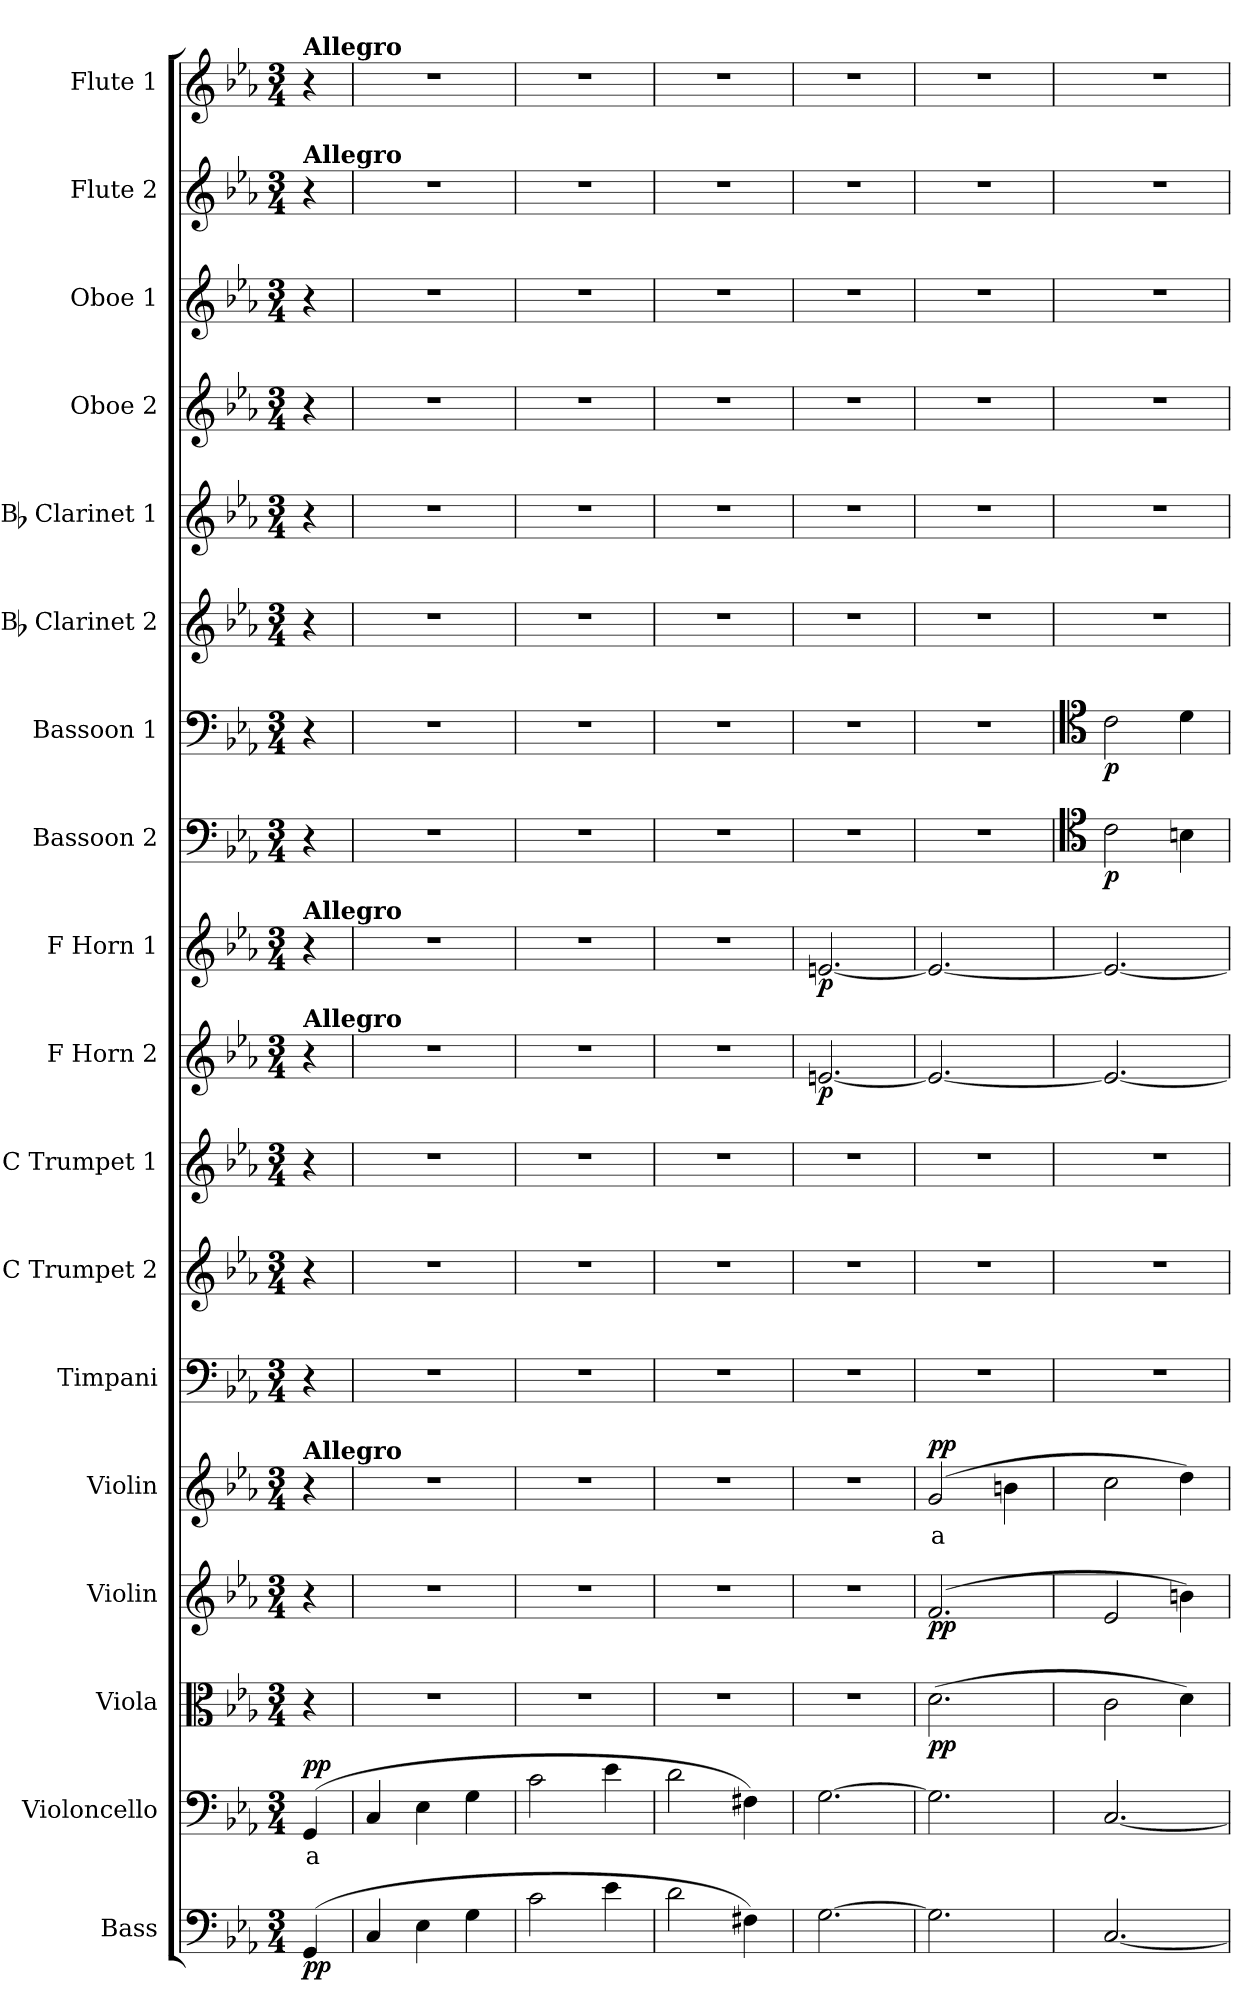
**kern	**dynam	**kern	**text	**dynam	**kern	**dynam	**kern	**dynam	**kern	**text	**dynam	**kern	**kern	**kern	**kern	**dynam	**kern	**dynam	**kern	**dynam	**kern	**dynam	**kern	**kern	**kern	**kern	**kern	**kern
*part18	*part18	*part17	*part17	*part17	*part16	*part16	*part15	*part15	*part14	*part14	*part14	*part13	*part12	*part11	*part10	*part10	*part9	*part9	*part8	*part8	*part7	*part7	*part6	*part5	*part4	*part3	*part2	*part1
*staff18	*staff18	*staff17	*staff17	*staff17	*staff16	*staff16	*staff15	*staff15	*staff14	*staff14	*staff14	*staff13	*staff12	*staff11	*staff10	*staff10	*staff9	*staff9	*staff8	*staff8	*staff7	*staff7	*staff6	*staff5	*staff4	*staff3	*staff2	*staff1
*I"Bass	*	*I"Violoncello	*	*	*I"Viola	*	*I"Violin	*	*I"Violin	*	*	*I"Timpani	*I"C Trumpet 2	*I"C Trumpet 1	*I"F Horn 2	*	*I"F Horn 1	*	*I"Bassoon 2	*	*I"Bassoon 1	*	*I"Bb Clarinet 2	*I"Bb Clarinet 1	*I"Oboe 2	*I"Oboe 1	*I"Flute 2	*I"Flute 1
*I'B	*	*I'Vc	*	*	*I'Vla	*	*I'Vln	*	*I'Vln	*	*	*I'Timp	*I'Tpt 2	*I'Tpt 1	*I'Hn 2	*	*I'Hn 1	*	*I'Bsn 2	*	*I'Bsn 1	*	*I'Cl 2	*I'Cl 1	*I'Ob 2	*I'Ob 1	*I'Fl 2	*I'Fl 1
*clefF4	*	*clefF4	*	*	*clefC3	*	*clefG2	*	*clefG2	*	*	*clefF4	*clefG2	*clefG2	*clefG2	*	*clefG2	*	*clefF4	*	*clefF4	*	*clefG2	*clefG2	*clefG2	*clefG2	*clefG2	*clefG2
*ITrd7c12	*	*	*	*	*	*	*	*	*	*	*	*	*	*	*ITrd4c7	*	*ITrd4c7	*	*	*	*	*	*ITrd1c2	*ITrd1c2	*	*	*	*
*k[b-e-a-]	*	*k[b-e-a-]	*	*	*k[b-e-a-]	*	*k[b-e-a-]	*	*k[b-e-a-]	*	*	*k[b-e-a-]	*k[b-e-a-]	*k[b-e-a-]	*k[b-e-a-d-]	*	*k[b-e-a-d-]	*	*k[b-e-a-]	*	*k[b-e-a-]	*	*k[b-e-a-d-g-]	*k[b-e-a-d-g-]	*k[b-e-a-]	*k[b-e-a-]	*k[b-e-a-]	*k[b-e-a-]
*M3/4	*	*M3/4	*	*	*M3/4	*	*M3/4	*	*M3/4	*	*	*M3/4	*M3/4	*M3/4	*M3/4	*	*M3/4	*	*M3/4	*	*M3/4	*	*M3/4	*M3/4	*M3/4	*M3/4	*M3/4	*M3/4
=	=	=	=	=	=	=	=	=	=	=	=	=	=	=	=	=	=	=	=	=	=	=	=	=	=	=	=	=
!	!	!	!	!	!	!	!	!	!	!	!	!	!	!	!	!	!	!	!	!	!	!	!	!	!	!	!	!LO:TX:a:B:t=Allegro
!	!	!	!	!	!	!	!	!	!	!	!	!	!	!	!	!	!	!	!	!	!	!	!	!	!	!	!LO:TX:a:B:t=Allegro	!
!	!	!	!	!	!	!	!	!	!	!	!	!	!	!	!	!	!LO:TX:a:B:t=Allegro	!	!	!	!	!	!	!	!	!	!	!
!	!	!	!	!	!	!	!	!	!	!	!	!	!	!	!LO:TX:a:B:t=Allegro	!	!	!	!	!	!	!	!	!	!	!	!	!
!	!	!	!	!	!	!	!	!	!LO:TX:a:B:t=Allegro	!	!	!	!	!	!	!	!	!	!	!	!	!	!	!	!	!	!	!
!	!LO:DY:b	!	!LO:LY:b	!LO:DY:b	!	!	!	!	!	!	!	!	!	!	!	!	!	!	!	!	!	!	!	!	!	!	!	!
(4GGG	pp	(4GG	a	pp	4r	.	4r	.	4r	.	.	4r	4r	4r	4r	.	4r	.	4r	.	4r	.	4r	4r	4r	4r	4r	4r
=1	=1	=1	=1	=1	=1	=1	=1	=1	=1	=1	=1	=1	=1	=1	=1	=1	=1	=1	=1	=1	=1	=1	=1	=1	=1	=1	=1	=1
4CC	.	4C	.	.	2.r	.	2.r	.	2.r	.	.	2.r	2.r	2.r	2.r	.	2.r	.	2.r	.	2.r	.	2.r	2.r	2.r	2.r	2.r	2.r
4EE-	.	4E-	.	.	.	.	.	.	.	.	.	.	.	.	.	.	.	.	.	.	.	.	.	.	.	.	.	.
4GG	.	4G	.	.	.	.	.	.	.	.	.	.	.	.	.	.	.	.	.	.	.	.	.	.	.	.	.	.
=2	=2	=2	=2	=2	=2	=2	=2	=2	=2	=2	=2	=2	=2	=2	=2	=2	=2	=2	=2	=2	=2	=2	=2	=2	=2	=2	=2	=2
2C	.	2c	.	.	2.r	.	2.r	.	2.r	.	.	2.r	2.r	2.r	2.r	.	2.r	.	2.r	.	2.r	.	2.r	2.r	2.r	2.r	2.r	2.r
4E-	.	4e-	.	.	.	.	.	.	.	.	.	.	.	.	.	.	.	.	.	.	.	.	.	.	.	.	.	.
=3	=3	=3	=3	=3	=3	=3	=3	=3	=3	=3	=3	=3	=3	=3	=3	=3	=3	=3	=3	=3	=3	=3	=3	=3	=3	=3	=3	=3
2D	.	2d	.	.	2.r	.	2.r	.	2.r	.	.	2.r	2.r	2.r	2.r	.	2.r	.	2.r	.	2.r	.	2.r	2.r	2.r	2.r	2.r	2.r
4FF#X)	.	4F#X)	.	.	.	.	.	.	.	.	.	.	.	.	.	.	.	.	.	.	.	.	.	.	.	.	.	.
=4	=4	=4	=4	=4	=4	=4	=4	=4	=4	=4	=4	=4	=4	=4	=4	=4	=4	=4	=4	=4	=4	=4	=4	=4	=4	=4	=4	=4
!	!	!	!	!	!	!	!	!	!	!	!	!	!	!	!	!LO:DY:b	!	!LO:DY:b	!	!	!	!	!	!	!	!	!	!
[2.GG	.	[2.G	.	.	2.r	.	2.r	.	2.r	.	.	2.r	2.r	2.r	[2.An	p	[2.An	p	2.r	.	2.r	.	2.r	2.r	2.r	2.r	2.r	2.r
=5	=5	=5	=5	=5	=5	=5	=5	=5	=5	=5	=5	=5	=5	=5	=5	=5	=5	=5	=5	=5	=5	=5	=5	=5	=5	=5	=5	=5
!	!	!	!	!	!	!LO:DY:b	!	!LO:DY:b	!	!LO:LY:b	!LO:DY:b	!	!	!	!	!	!	!	!	!	!	!	!	!	!	!	!	!
2.GG]	.	2.G]	.	.	(2.d	pp	(2.f	pp	(2g	a	pp	2.r	2.r	2.r	2.A_	.	2.A_	.	2.r	.	2.r	.	2.r	2.r	2.r	2.r	2.r	2.r
.	.	.	.	.	.	.	.	.	4bn	.	.	.	.	.	.	.	.	.	.	.	.	.	.	.	.	.	.	.
=6	=6	=6	=6	=6	=6	=6	=6	=6	=6	=6	=6	=6	=6	=6	=6	=6	=6	=6	=6	=6	=6	=6	=6	=6	=6	=6	=6	=6
*	*	*	*	*	*	*	*	*	*	*	*	*	*	*	*	*	*	*	*clefC4	*	*clefC4	*	*	*	*	*	*	*
!	!	!	!	!	!	!	!	!	!	!	!	!	!	!	!	!	!	!	!	!LO:DY:b	!	!LO:DY:b	!	!	!	!	!	!
[2.CC	.	[2.C	.	.	2c	.	2e-	.	2cc	.	.	2.r	2.r	2.r	2.A_	.	2.A_	.	2c	p	2c	p	2.r	2.r	2.r	2.r	2.r	2.r
.	.	.	.	.	4d)	.	4bn)	.	4dd)	.	.	.	.	.	.	.	.	.	4Bn	.	4d	.	.	.	.	.	.	.
=	=	=	=	=	=	=	=	=	=	=	=	=	=	=	=	=	=	=	=	=	=	=	=	=	=	=	=	=
*-	*-	*-	*-	*-	*-	*-	*-	*-	*-	*-	*-	*-	*-	*-	*-	*-	*-	*-	*-	*-	*-	*-	*-	*-	*-	*-	*-	*-
